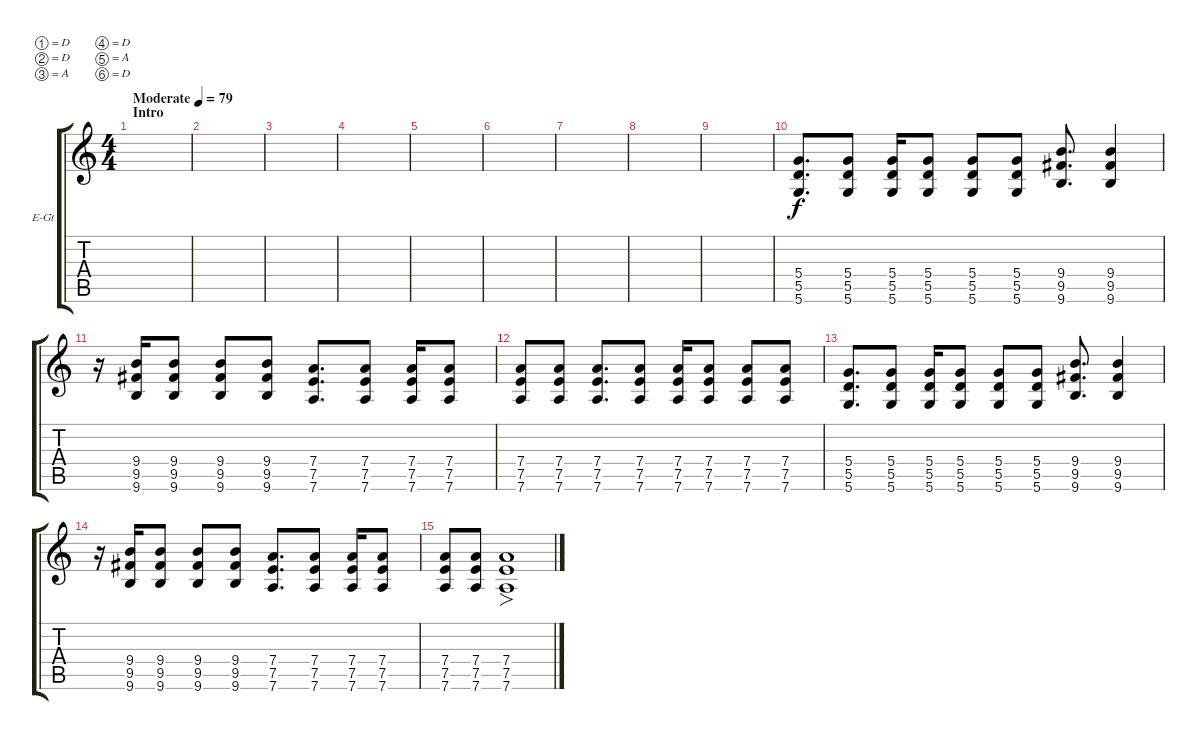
\bracketExtendMode groupsimilarinstruments
\firstSystemTrackNameOrientation horizontal
\otherSystemsTrackNameOrientation horizontal
\track ("Distortion Myles Kennedy" "E-Gt") {instrument electricguitarjazz}
\staff {score tabs}
\tuning (D4 D4 A3 D3 A2 D2)
\ts (4 4)
\beaming (8 2 2 2 2)
\section ("" "Intro")
\tempo (79 "Moderate")
\clef g2
\ks c
|
|
|
|
|
|
|
|
|
(5.6 5.5 5.4).8{d} (5.6 5.5 5.4).8 (5.6 5.5 5.4).16 (5.6 5.5 5.4).8 (5.6 5.5 5.4).8 (5.6 5.5 5.4).8 (9.6 9.5 9.4).8{d} (9.6 9.5 9.4).4 |
r.16 (9.6 9.5 9.4).16 (9.6 9.5 9.4).8 (9.6 9.5 9.4).8 (9.6 9.5 9.4).8 (7.6 7.5 7.4).8{d} (7.6 7.5 7.4).8 (7.6 7.5 7.4).16 (7.6 7.5 7.4).8 |
(7.5 7.6 7.4).8 (7.5 7.6 7.4).8 (7.5 7.6 7.4).8{d} (7.5 7.6 7.4).8 (7.5 7.6 7.4).16 (7.5 7.6 7.4).8 (7.5 7.6 7.4).8 (7.5 7.6 7.4).8 |
(5.6 5.5 5.4).8{d} (5.6 5.5 5.4).8 (5.6 5.5 5.4).16 (5.6 5.5 5.4).8 (5.6 5.5 5.4).8 (5.6 5.5 5.4).8 (9.6 9.5 9.4).8{d} (9.6 9.5 9.4).4 |
r.16 (9.6 9.5 9.4).16 (9.6 9.5 9.4).8 (9.6 9.5 9.4).8 (9.6 9.5 9.4).8 (7.6 7.5 7.4).8{d} (7.6 7.5 7.4).8 (7.6 7.5 7.4).16 (7.6 7.5 7.4).8 |
(7.5 7.6 7.4).8 (7.5 7.6 7.4).8 (7.5 7.6 7.4).1{fo}
